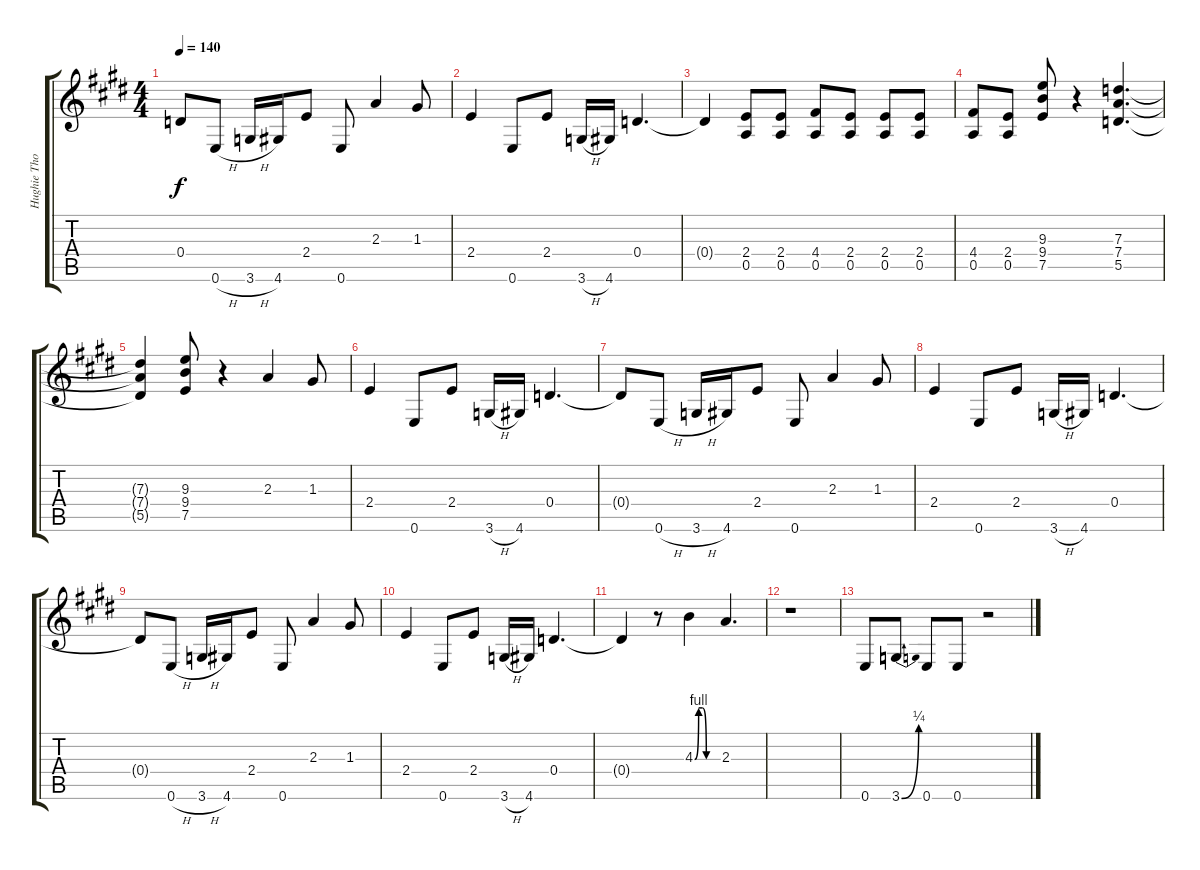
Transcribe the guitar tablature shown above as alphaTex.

\track ("Hughie Thomasson Guitar" "Hughie Tho") {instrument electricguitarclean}
\staff {score tabs}
\tuning (E4 B3 G3 D3 A2 E2) {hide}
\ts (4 4)
\tempo 140
\clef g2
\ks e
0.4{t}.8{dy f} 0.6{h}.8 3.6{h}.16 4.6.16 2.4.8 0.6.8 2.3.4 1.3.8 |
2.4.4 0.6.8 2.4.8 3.6{h}.16 4.6.16 0.4.4{d} |
0.4{t}.4 (2.4 0.5).8 (2.4 0.5).8 (4.4 0.5).8 (2.4 0.5).8 (2.4 0.5).8 (2.4 0.5).8 |
(4.4 0.5).8 (2.4 0.5).8 (9.3 9.4 7.5).8 r.4 (7.3 7.4 5.5).4{d} |
(7.3{t} 7.4{t} 5.5{t}).4 (9.3 9.4 7.5).8 r.4 2.3.4 1.3.8 |
2.4.4 0.6.8 2.4.8 3.6{h}.16 4.6.16 0.4.4{d} |
0.4{t}.8 0.6{h}.8 3.6{h}.16 4.6.16 2.4.8 0.6.8 2.3.4 1.3.8 |
2.4.4 0.6.8 2.4.8 3.6{h}.16 4.6.16 0.4.4{d} |
0.4{t}.8 0.6{h}.8 3.6{h}.16 4.6.16 2.4.8 0.6.8 2.3.4 1.3.8 |
2.4.4 0.6.8 2.4.8 3.6{h}.16 4.6.16 0.4.4{d} |
0.4{t}.4 r.8 4.3{be (custom 0 0 10 4 20 4 30 0 60 0)}.4{volume 13 balance 8 instrument overdrivenguitar} 2.3.4{d} |
r.1 |
0.6.8 3.6{be (bend 0 0 60 1)}.8 0.6.8 0.6.8 r.2
